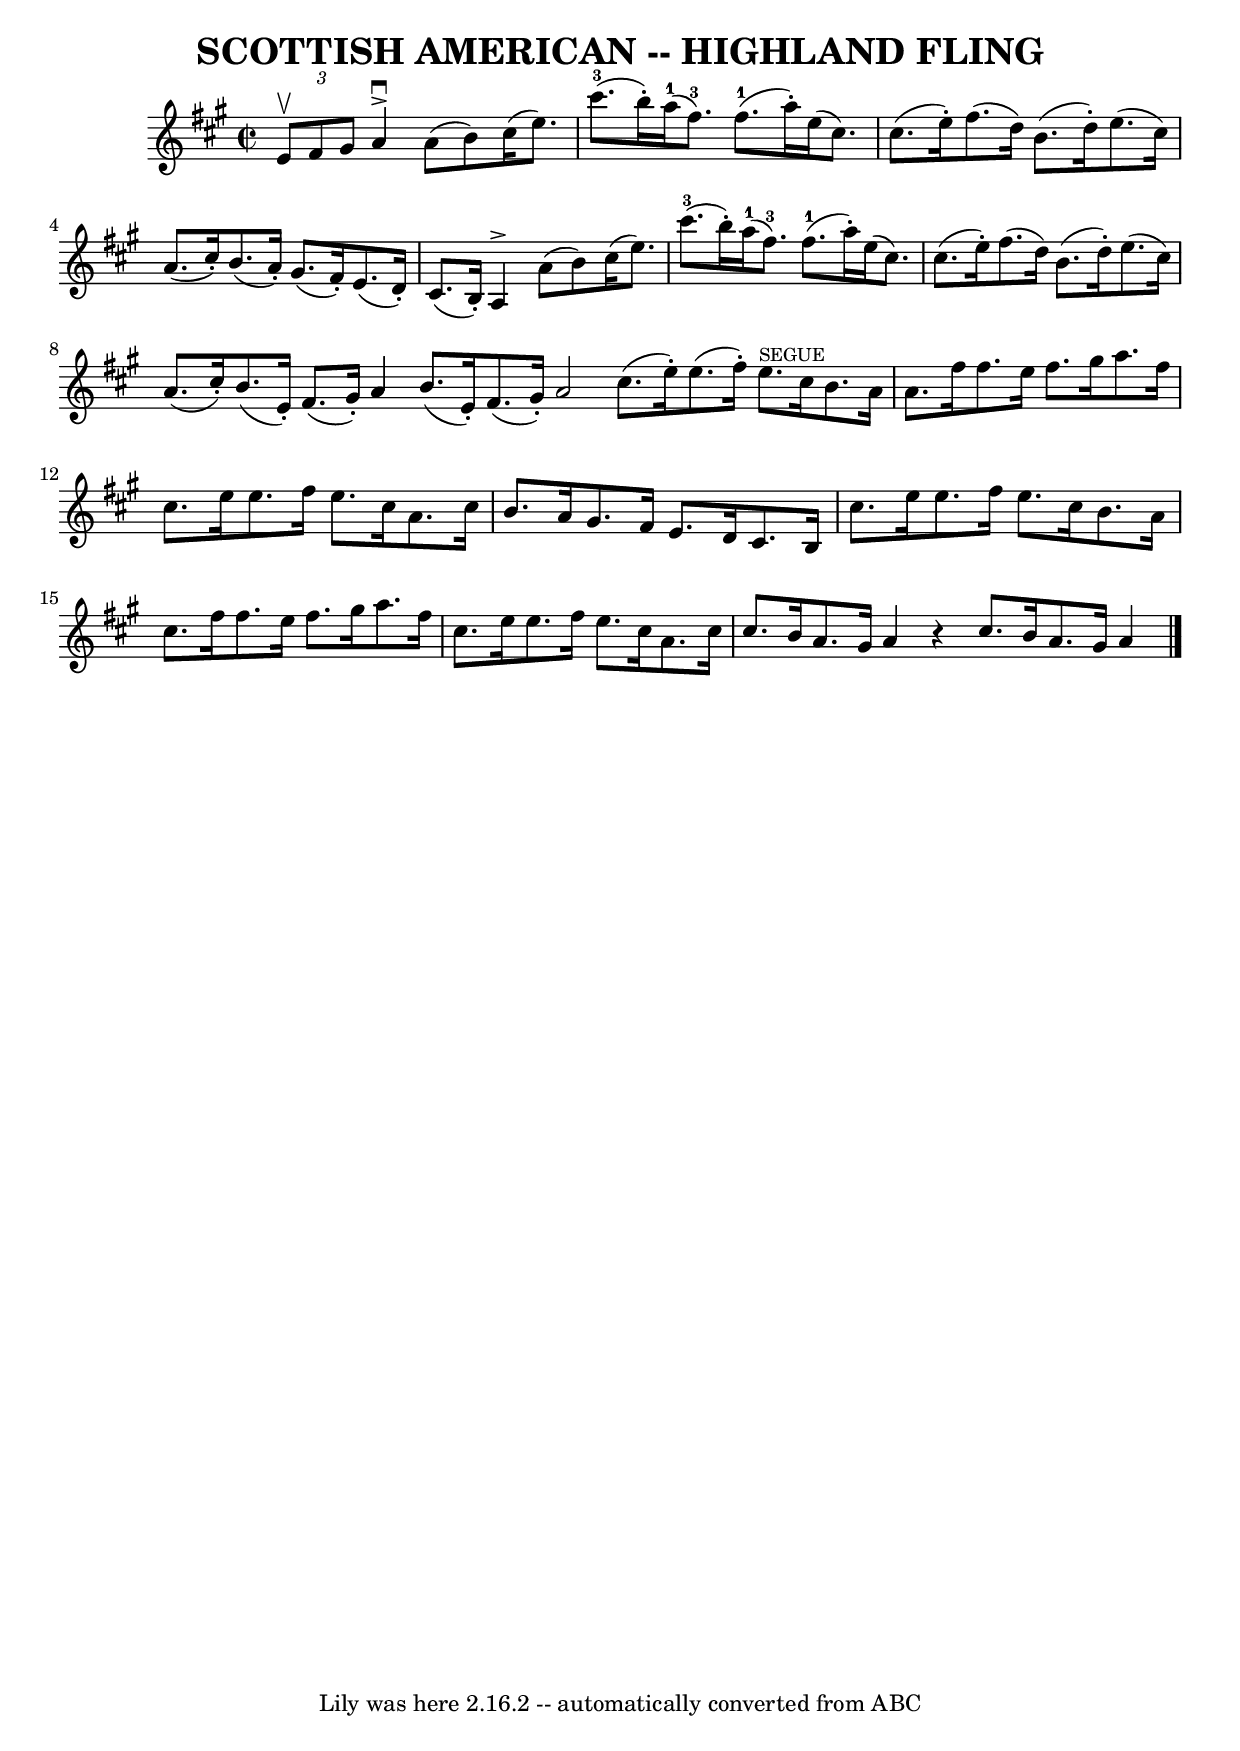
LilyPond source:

\version "2.7.40"
\include "Mammoth.ily"
\header {
	book = "Ryan's Mammoth Collection of Fiddle Tunes"
	crossRefNumber = "1"
	footnotes = ""
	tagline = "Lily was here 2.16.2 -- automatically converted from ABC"
	title = "SCOTTISH AMERICAN -- HIGHLAND FLING"
}
voicedefault =  {
\set Score.defaultBarType = "empty"

\override Staff.TimeSignature #'style = #'C
 \time 2/2 \key a \major   \times 2/3 { e'8^\upbow fis'8 gis'8  }       
|
 a'4^\accent^\downbow a'8 (b'8) cis''16 (e''8.)     
cis'''8.-3(b''16 -.)   |
 a''16-1(fis''8.-3)     
fis''8.-1(a''16 -.) e''16 (cis''8.) cis''8. (e''16 -.)   
    |
 fis''8. (d''16) b'8. (d''16 -.) e''8. (cis''16 
) a'8. (cis''16 -.)   |
 b'8. (a'16 -.) gis'8. (
fis'16 -.) e'8. (d'16 -.) cis'8. (b16 -.)   |
     
|
 a4^\accent a'8 (b'8) cis''16 (e''8.) cis'''8. 
-3(b''16 -.)   |
 a''16-1(fis''8.-3) fis''8. 
-1(a''16 -.) e''16 (cis''8.) cis''8. (e''16 -.)       
|
 fis''8. (d''16) b'8. (d''16 -.) e''8. (cis''16) 
 a'8. (cis''16 -.)   |
 b'8. (e'16 -.) fis'8. (gis'16 
-.) a'4    \bar ":|" b'8. (e'16 -.) fis'8. (gis'16 -.) a'2  
  \bar "|."     \bar "|:" cis''8. (e''16 -.) e''8. (fis''16 -.)   
 e''8.^\segue cis''16 b'8. a'16    |
 a'8. fis''16    
fis''8. e''16 fis''8. gis''16 a''8. fis''16        |
   
cis''8. e''16 e''8. fis''16 e''8. cis''16 a'8. cis''16    
|
 b'8. a'16 gis'8. fis'16 e'8. d'16 cis'8. b16    
|
     |
 cis''8. e''16 e''8. fis''16 e''8.    
cis''16 b'8. a'16    |
 cis''8. fis''16 fis''8. e''16    
fis''8. gis''16 a''8. fis''16    |
 cis''8. e''16 e''8.  
 fis''16 e''8. cis''16 a'8. cis''16    |
 cis''8. b'16  
 a'8. gis'16 a'4    r4   \bar ":|" cis''8. b'16 a'8. gis'16   
 a'4    \bar "|."   
}

\score{
    <<

	\context Staff="default"
	{
	    \voicedefault 
	}

    >>
	\layout {
	}
	\midi {}
}
